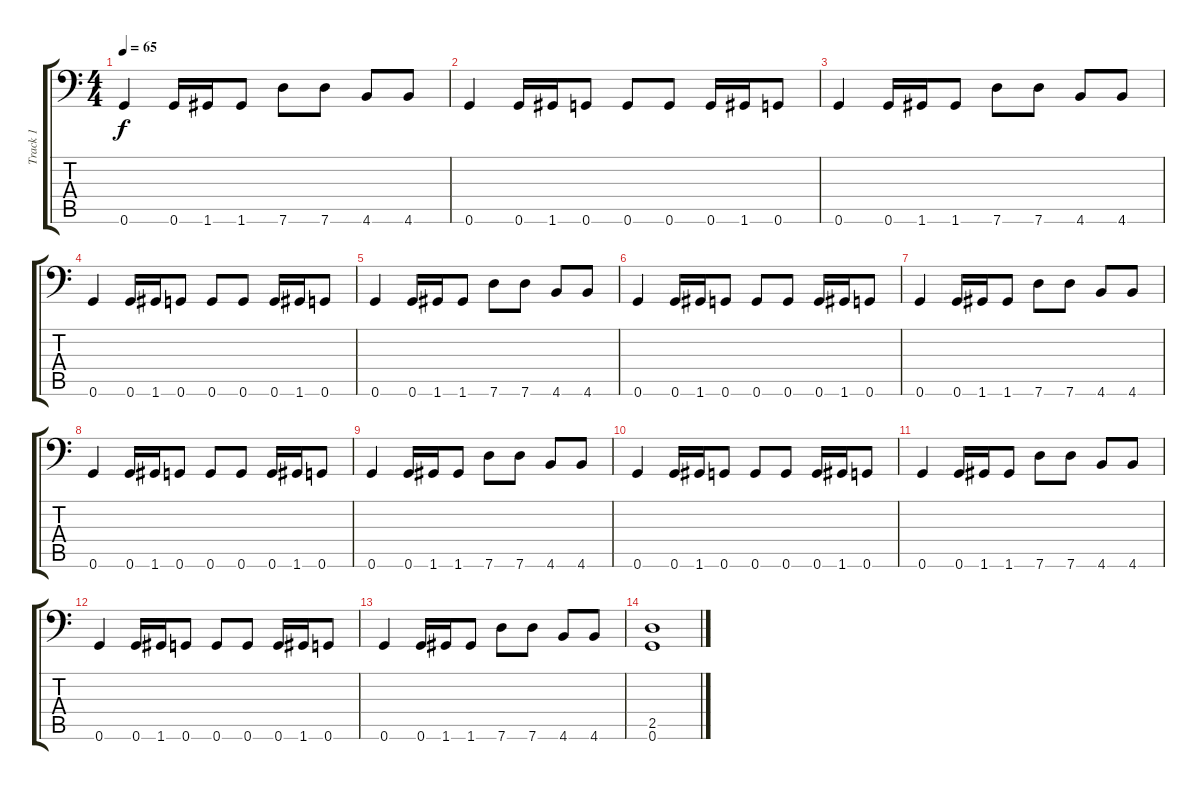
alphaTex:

\track ("Track 1" "Track 1") {instrument distortionguitar}
\staff {score tabs}
\tuning (G3 D3 Bb2 F2 C2 G1) {hide}
\ts (4 4)
\tempo 65
\clef f4
\ks c
0.6.4{dy f} 0.6.16 1.6.16 1.6.8 7.6.8 7.6.8 4.6.8 4.6.8 |
0.6.4 0.6.16 1.6.16 0.6.8 0.6.8 0.6.8 0.6.16 1.6.16 0.6.8 |
0.6.4 0.6.16 1.6.16 1.6.8 7.6.8 7.6.8 4.6.8 4.6.8 |
0.6.4 0.6.16 1.6.16 0.6.8 0.6.8 0.6.8 0.6.16 1.6.16 0.6.8 |
0.6.4 0.6.16 1.6.16 1.6.8 7.6.8 7.6.8 4.6.8 4.6.8 |
0.6.4 0.6.16 1.6.16 0.6.8 0.6.8 0.6.8 0.6.16 1.6.16 0.6.8 |
0.6.4 0.6.16 1.6.16 1.6.8 7.6.8 7.6.8 4.6.8 4.6.8 |
0.6.4 0.6.16 1.6.16 0.6.8 0.6.8 0.6.8 0.6.16 1.6.16 0.6.8 |
0.6.4 0.6.16 1.6.16 1.6.8 7.6.8 7.6.8 4.6.8 4.6.8 |
0.6.4 0.6.16 1.6.16 0.6.8 0.6.8 0.6.8 0.6.16 1.6.16 0.6.8 |
0.6.4 0.6.16 1.6.16 1.6.8 7.6.8 7.6.8 4.6.8 4.6.8 |
0.6.4 0.6.16 1.6.16 0.6.8 0.6.8 0.6.8 0.6.16 1.6.16 0.6.8 |
0.6.4 0.6.16 1.6.16 1.6.8 7.6.8 7.6.8 4.6.8 4.6.8 |
(2.5 0.6).1
